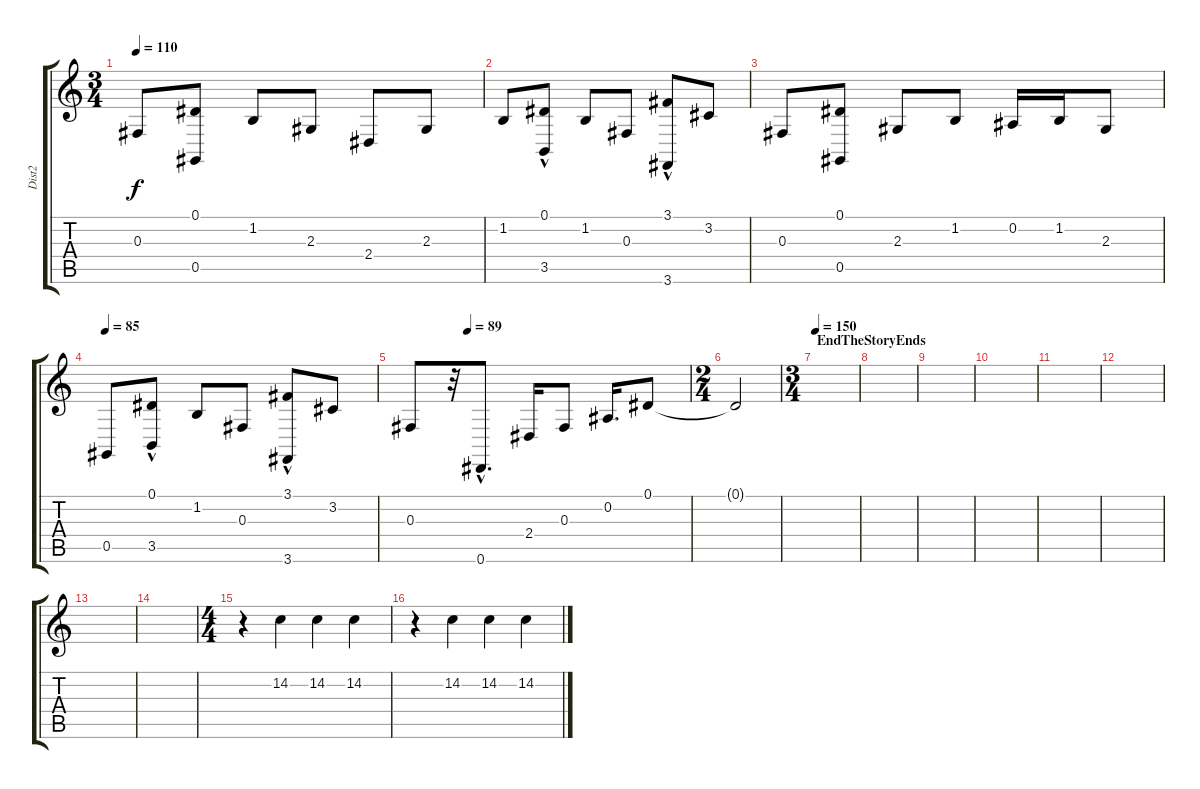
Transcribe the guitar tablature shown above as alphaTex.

\track ("Dist2" "Dist2") {instrument synthstrings1}
\staff {score tabs}
\tuning (Eb4 Bb3 Gb3 Db3 Ab2 Eb2) {hide}
\ts (3 4)
\tempo 110
\clef g2
\ks c
0.3.8{dy f} (0.1 0.5).8 1.2.8 2.3.8 2.4.8 2.3.8 |
1.2.8 (0.1 3.5{hac}).8 1.2.8 0.3.8 (3.1 3.6{hac}).8 3.2.8 |
0.3.8 (0.1 0.5).8 2.3.8 1.2.8 0.2.16 1.2.16 2.3.8 |
\tempo 85
0.5.8 (0.1 3.5{hac}).8 1.2.8 0.3.8 (3.1 3.6{hac}).8 3.2.8 |
\tempo (89 0.20833333333333334)
0.3.8 r.32 0.6{hac}.8{d} 2.4.16{volume 11} 0.3.8{volume 11} 0.2.16{d volume 10} 0.1.8{volume 10} |
\ts (2 4)
0.1{t}.2 |
\ts (3 4)
\section ("" "EndTheStoryEnds")
\tempo 150
|
|
|
|
|
|
|
|
\ts (4 4)
r.4{volume 13 instrument flute} 14.2.4 14.2.4 14.2.4 |
r.4 14.2.4 14.2.4 14.2.4
